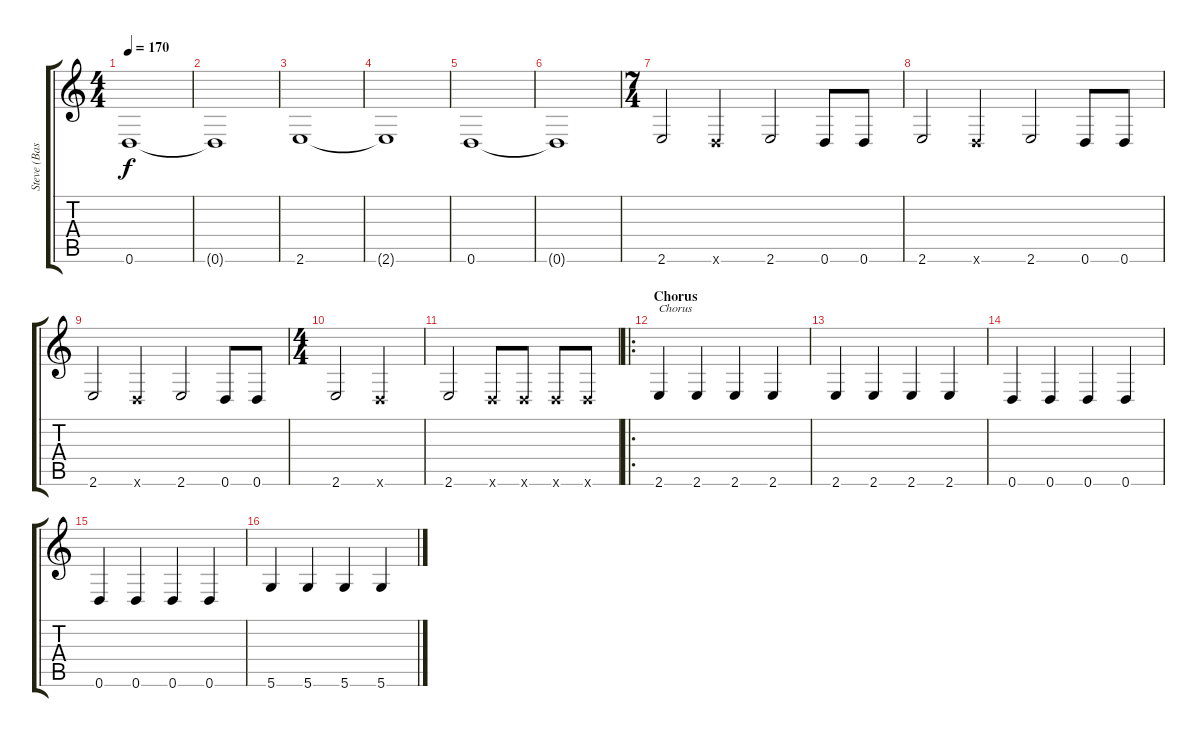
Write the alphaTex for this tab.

\track ("Steve (Bass)" "Steve (Bas") {instrument acousticbass}
\staff {score tabs}
\tuning (E4 B3 G3 D3 A2 D2) {hide}
\ts (4 4)
\tempo 170
\clef g2
\ks c
0.6.1{dy f} |
0.6{t}.1 |
2.6.1 |
2.6{t}.1 |
0.6.1 |
0.6{t}.1 |
\ts (7 4)
2.6.2 0.6{x}.2 2.6.2 0.6.8 0.6.8 |
2.6.2 0.6{x}.2 2.6.2 0.6.8 0.6.8 |
2.6.2 0.6{x}.2 2.6.2 0.6.8 0.6.8 |
\ts (4 4)
2.6.2 0.6{x}.2 |
2.6.2 0.6{x}.8 0.6{x}.8 0.6{x}.8 0.6{x}.8 |
\ro
\section ("" "Chorus")
2.6.4{txt "Chorus"} 2.6.4 2.6.4 2.6.4 |
2.6.4 2.6.4 2.6.4 2.6.4 |
0.6.4 0.6.4 0.6.4 0.6.4 |
0.6.4 0.6.4 0.6.4 0.6.4 |
5.6.4 5.6.4 5.6.4 5.6.4
